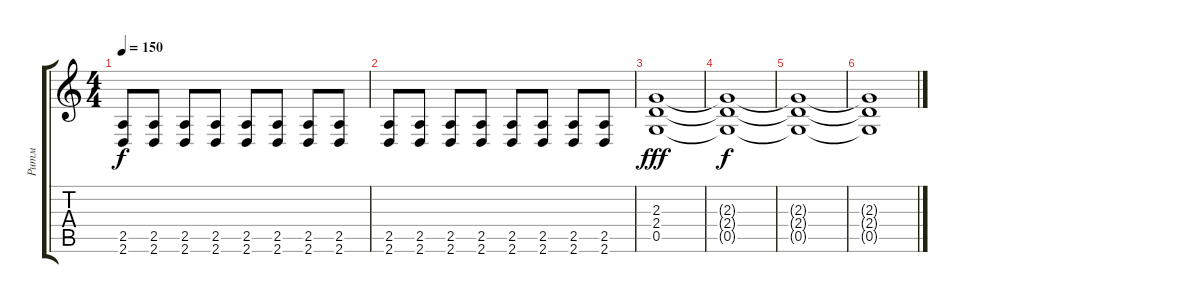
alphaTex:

\track ("Ритм" "Ритм") {instrument overdrivenguitar}
\staff {score tabs}
\tuning (D4 A3 F3 C3 G2 C2) {hide}
\ts (4 4)
\tempo 150
\clef g2
\ks c
(2.5 2.6).8{dy f} (2.5 2.6).8 (2.5 2.6).8 (2.5 2.6).8 (2.5 2.6).8 (2.5 2.6).8 (2.5 2.6).8 (2.5 2.6).8 |
(2.5 2.6).8 (2.5 2.6).8 (2.5 2.6).8 (2.5 2.6).8 (2.5 2.6).8 (2.5 2.6).8 (2.5 2.6).8 (2.5 2.6).8 |
(2.3 2.4 0.5).1{dy fff} |
(2.3{t} 2.4{t} 0.5{t}).1{dy f} |
(2.3{t} 2.4{t} 0.5{t}).1 |
(2.3{t} 2.4{t} 0.5{t}).1
